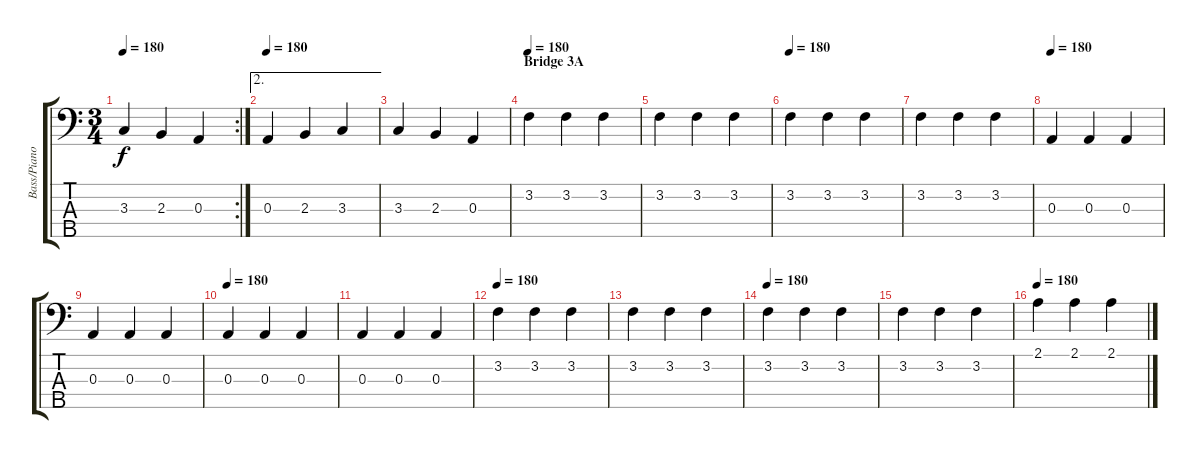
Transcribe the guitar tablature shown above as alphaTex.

\track ("Bass/Piano" "Bass/Piano") {instrument electricbassfinger}
\staff {score tabs}
\tuning (G2 D2 A1 E1 B0) {hide}
\rc 2
\ts (3 4)
\tempo 180
\clef f4
\ks c
3.3.4{dy f} 2.3.4 0.3.4 |
\ae 2
\tempo 180
0.3.4 2.3.4 3.3.4 |
3.3.4 2.3.4 0.3.4 |
\section ("" "Bridge 3A")
\tempo 180
3.2.4 3.2.4 3.2.4 |
3.2.4 3.2.4 3.2.4 |
\tempo 180
3.2.4 3.2.4 3.2.4 |
3.2.4 3.2.4 3.2.4 |
\tempo 180
0.3.4 0.3.4 0.3.4 |
0.3.4 0.3.4 0.3.4 |
\tempo 180
0.3.4 0.3.4 0.3.4 |
0.3.4 0.3.4 0.3.4 |
\tempo 180
3.2.4 3.2.4 3.2.4 |
3.2.4 3.2.4 3.2.4 |
\tempo 180
3.2.4 3.2.4 3.2.4 |
3.2.4 3.2.4 3.2.4 |
\tempo 180
2.1.4 2.1.4 2.1.4
